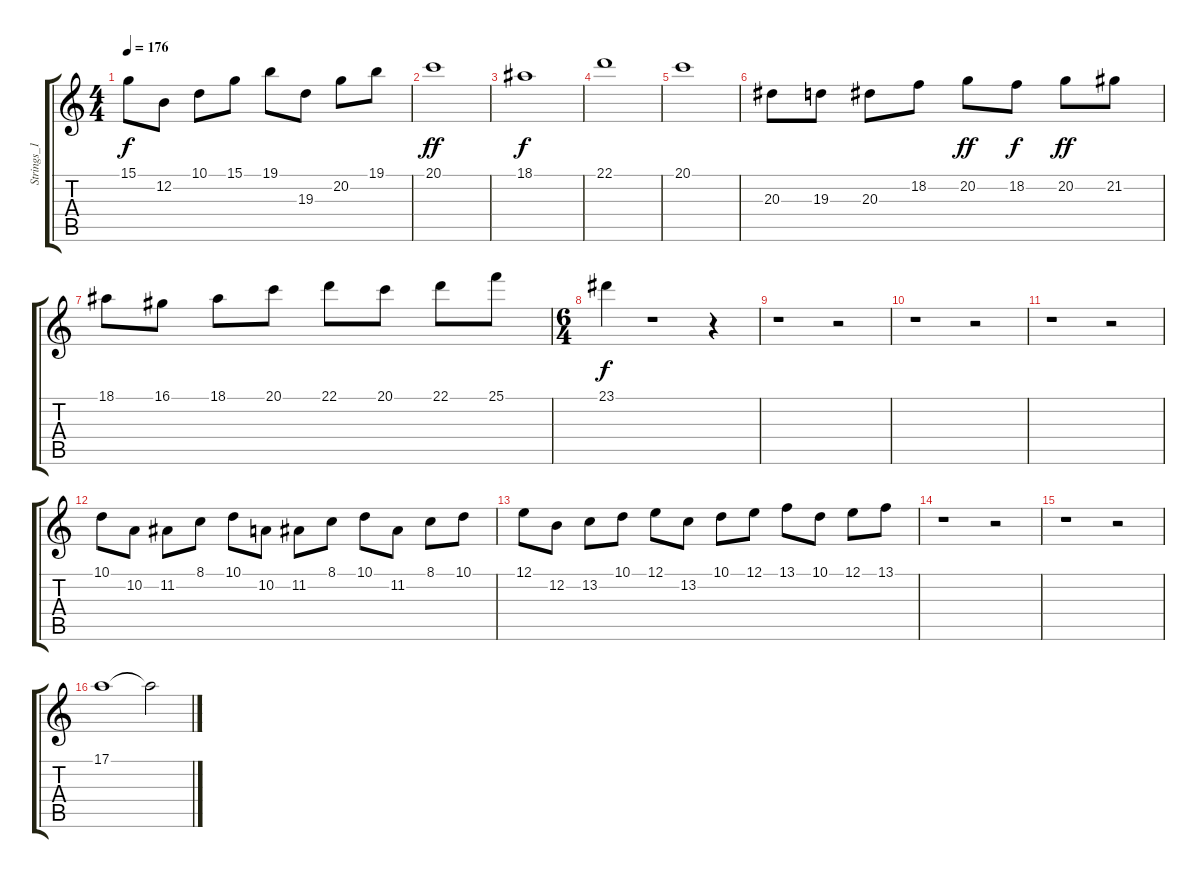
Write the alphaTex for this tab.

\track ("Strings_1" "Strings_1") {instrument stringensemble1}
\staff {score tabs}
\tuning (E4 B3 G3 D3 A2 E2) {hide}
\ts (4 4)
\tempo 176
\clef g2
\ks c
15.1.8{dy f} 12.2.8 10.1.8 15.1.8 19.1.8 19.3.8 20.2.8 19.1.8 |
20.1.1{dy ff} |
18.1.1{dy f} |
22.1.1 |
20.1.1 |
20.3.8 19.3.8 20.3.8 18.2.8 20.2.8{dy ff} 18.2.8{dy f} 20.2.8{dy ff} 21.2.8 |
18.1.8 16.1.8 18.1.8 20.1.8 22.1.8 20.1.8 22.1.8 25.1.8 |
\ts (6 4)
23.1.4{dy f} r.1 r.4 |
r.1 r.2 |
r.1 r.2 |
r.1 r.2 |
10.1.8 10.2.8 11.2.8 8.1.8 10.1.8 10.2.8 11.2.8 8.1.8 10.1.8 11.2.8 8.1.8 10.1.8 |
12.1.8 12.2.8 13.2.8 10.1.8 12.1.8 13.2.8 10.1.8 12.1.8 13.1.8 10.1.8 12.1.8 13.1.8 |
r.1 r.2 |
r.1 r.2 |
17.1.1 17.1{t}.2
